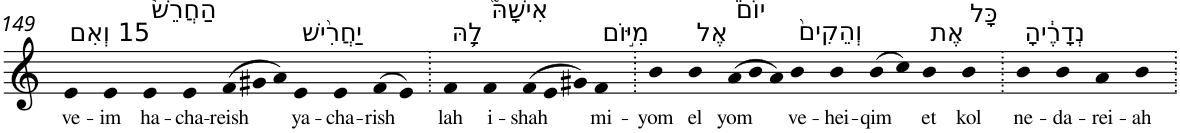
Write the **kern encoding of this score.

**kern	**text
*part1	*part1
*staff1	*staff1
*I"Piano	*
*I'Pno	*
!!LO:PB:g=z
*clefG2	*
*k[]	*
=149	=149
!LO:TX:a:t=15 וְאִם	!
!	!LO:LY:b
4e	ve-
!	!LO:LY:b
4e	-im
!LO:TX:a:t=הַחֲרֵשׁ֩	!
!	!LO:LY:b
4e	ha-
!	!LO:LY:b
4e	-cha-
*Xtuplet	*
!	!LO:LY:b
(>12f	-reish
12g#X	.
12a)	.
!LO:TX:a:t=יַחֲרִ֨ישׁ	!
!	!LO:LY:b
4e	ya-
!	!LO:LY:b
4e	-cha-
!	!LO:LY:b
(>8f	-rish
8e)	.
=150.	=150.
!LO:TX:a:t=לָ֥הּ	!
!	!LO:LY:b
4f	lah
!LO:TX:a:t=אִישָׁהּ֮	!
!	!LO:LY:b
4f	i-
!	!LO:LY:b
(>12f	-shah
12e	.
12g#X)	.
!LO:TX:a:t=מִיּ֣וֹם	!
!	!LO:LY:b
4f	mi-
=151.	=151.
!	!LO:LY:b
4b	-yom
!LO:TX:a:t=אֶל	!
!	!LO:LY:b
4b	el
!LO:TX:a:t=יוֹם֒	!
!	!LO:LY:b
(>12a	yom
12b	.
12a)	.
!LO:TX:a:t=וְהֵקִים֙	!
!	!LO:LY:b
4b	ve-
!	!LO:LY:b
4b	-hei-
!	!LO:LY:b
(>8b	-qim
8cc)	.
!LO:TX:a:t=אֶת	!
!	!LO:LY:b
4b	et
!LO:TX:a:t=כָּל	!
!	!LO:LY:b
4b	kol
=152.	=152.
!LO:TX:a:t=נְדָרֶ֔יהָ	!
!	!LO:LY:b
4b	ne-
!	!LO:LY:b
4b	-da-
!	!LO:LY:b
4a	-rei-
!	!LO:LY:b
4b	-ah
=.	=.
*-	*-
